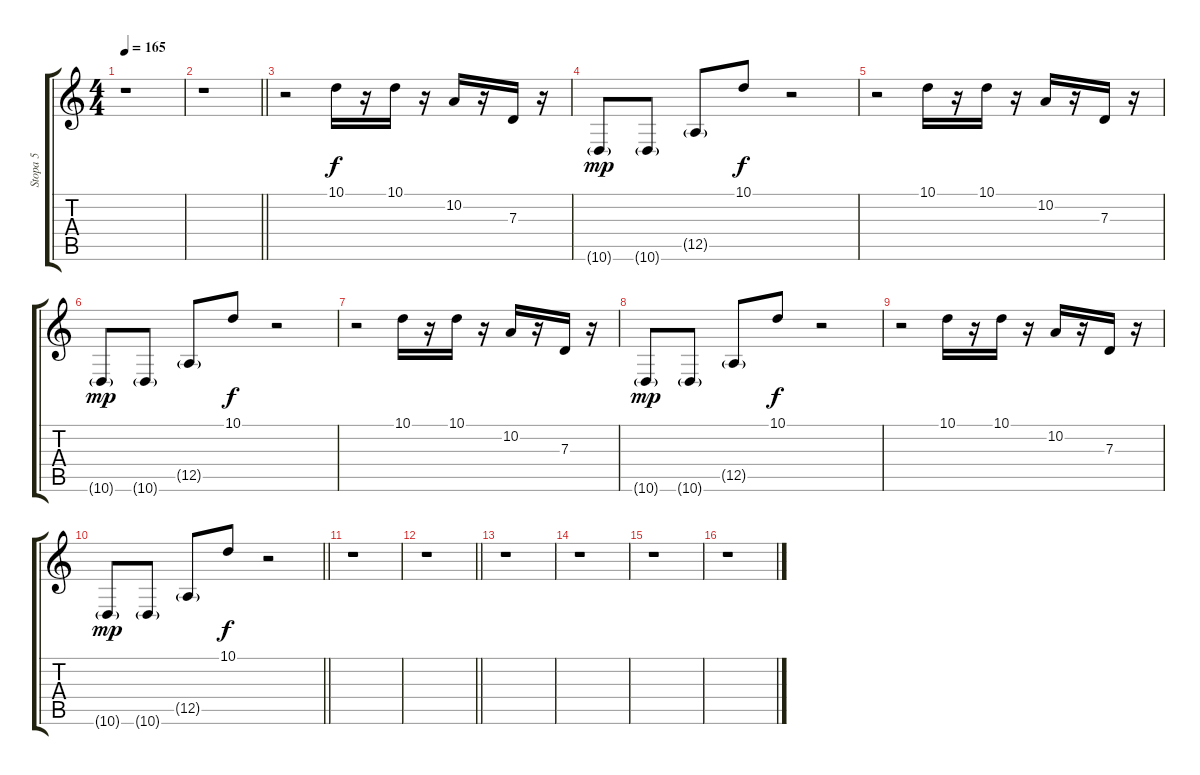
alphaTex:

\track ("Stopa 5" "Stopa 5") {instrument lead1square}
\staff {score tabs}
\tuning (E4 B3 G3 D3 A2 E2) {hide}
\ts (4 4)
\tempo 165
\clef g2
\ks c
r.1{dy f} |
\barLineRight lightlight
r.1 |
\section ("" "")
r.2 10.1.16 r.16 10.1.16 r.16 10.2.16 r.16 7.3.16 r.16 |
10.6{g}.8{dy mp} 10.6{g}.8 12.5{g}.8 10.1.8{dy f} r.2 |
r.2 10.1.16 r.16 10.1.16 r.16 10.2.16 r.16 7.3.16 r.16 |
10.6{g}.8{dy mp} 10.6{g}.8 12.5{g}.8 10.1.8{dy f} r.2 |
r.2 10.1.16 r.16 10.1.16 r.16 10.2.16 r.16 7.3.16 r.16 |
10.6{g}.8{dy mp} 10.6{g}.8 12.5{g}.8 10.1.8{dy f} r.2 |
r.2 10.1.16 r.16 10.1.16 r.16 10.2.16 r.16 7.3.16 r.16 |
\barLineRight lightlight
10.6{g}.8{dy mp} 10.6{g}.8 12.5{g}.8 10.1.8{dy f} r.2 |
\section ("" "")
r.1 |
\barLineRight lightlight
r.1 |
r.1 |
r.1 |
r.1 |
r.1
